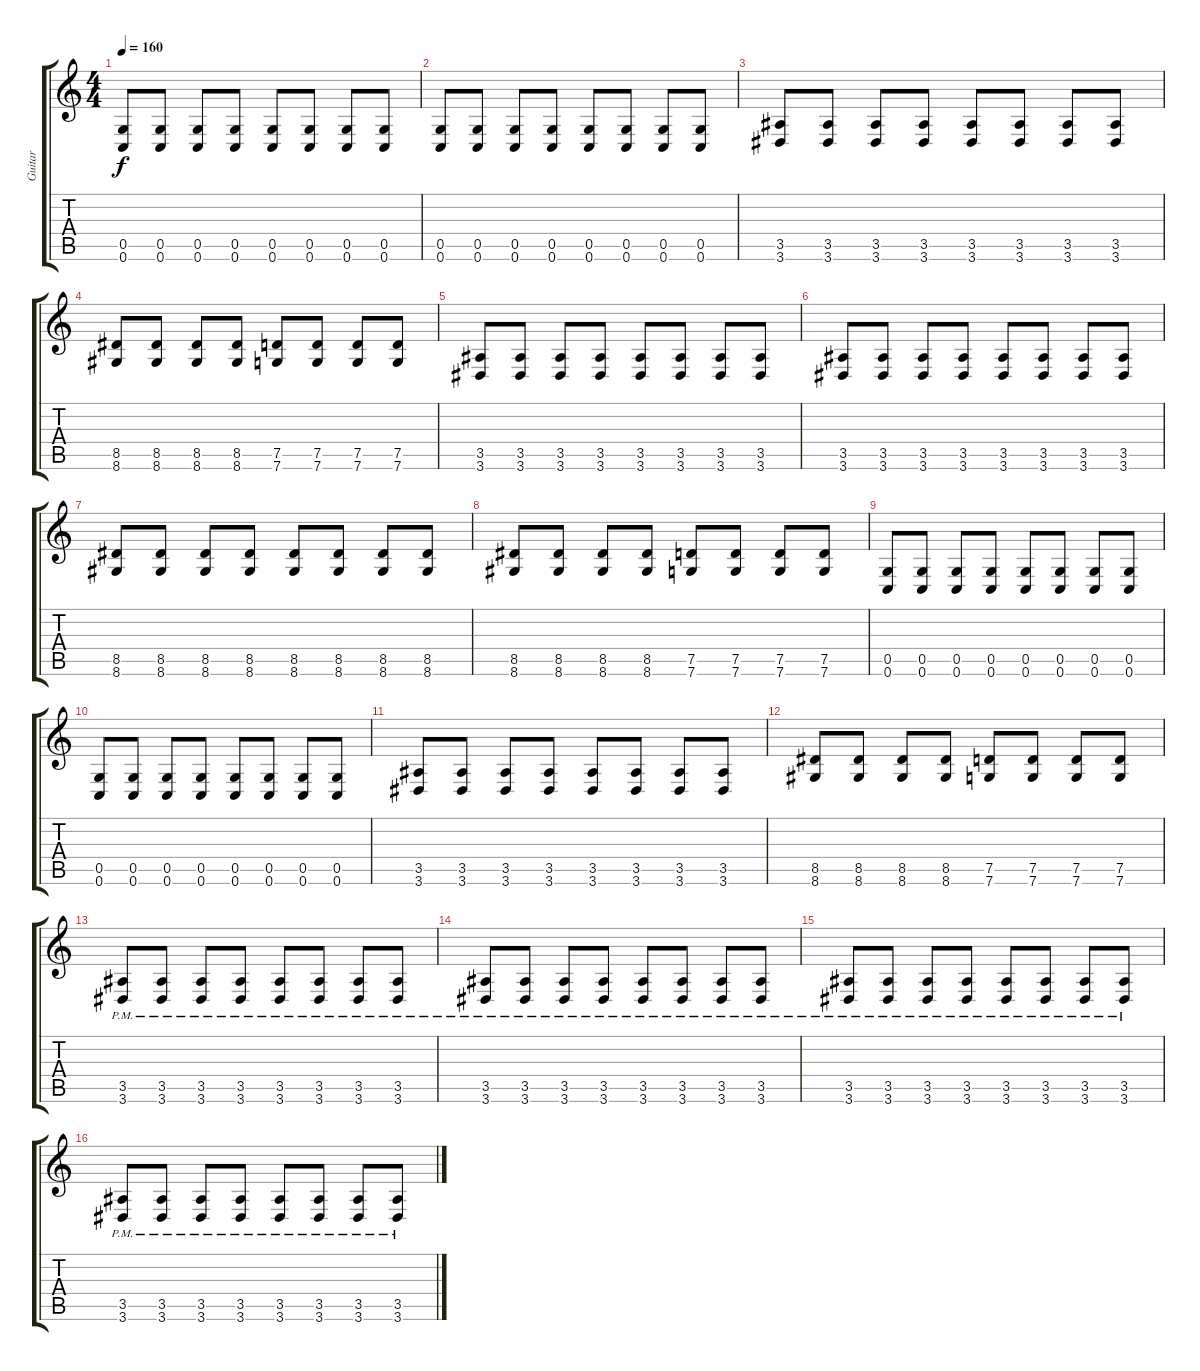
\track ("Guitar" "Guitar") {instrument distortionguitar}
\staff {score tabs}
\tuning (D4 A3 F3 C3 G2 C2) {hide}
\ts (4 4)
\tempo 160
\clef g2
\ks c
(0.5 0.6).8{dy f} (0.5 0.6).8 (0.5 0.6).8 (0.5 0.6).8 (0.5 0.6).8 (0.5 0.6).8 (0.5 0.6).8 (0.5 0.6).8 |
(0.5 0.6).8 (0.5 0.6).8 (0.5 0.6).8 (0.5 0.6).8 (0.5 0.6).8 (0.5 0.6).8 (0.5 0.6).8 (0.5 0.6).8 |
(3.5 3.6).8 (3.5 3.6).8 (3.5 3.6).8 (3.5 3.6).8 (3.5 3.6).8 (3.5 3.6).8 (3.5 3.6).8 (3.5 3.6).8 |
(8.5 8.6).8 (8.5 8.6).8 (8.5 8.6).8 (8.5 8.6).8 (7.5 7.6).8 (7.5 7.6).8 (7.5 7.6).8 (7.5 7.6).8 |
(3.5 3.6).8 (3.5 3.6).8 (3.5 3.6).8 (3.5 3.6).8 (3.5 3.6).8 (3.5 3.6).8 (3.5 3.6).8 (3.5 3.6).8 |
(3.5 3.6).8 (3.5 3.6).8 (3.5 3.6).8 (3.5 3.6).8 (3.5 3.6).8 (3.5 3.6).8 (3.5 3.6).8 (3.5 3.6).8 |
(8.5 8.6).8 (8.5 8.6).8 (8.5 8.6).8 (8.5 8.6).8 (8.5 8.6).8 (8.5 8.6).8 (8.5 8.6).8 (8.5 8.6).8 |
(8.5 8.6).8 (8.5 8.6).8 (8.5 8.6).8 (8.5 8.6).8 (7.5 7.6).8 (7.5 7.6).8 (7.5 7.6).8 (7.5 7.6).8 |
(0.5 0.6).8 (0.5 0.6).8 (0.5 0.6).8 (0.5 0.6).8 (0.5 0.6).8 (0.5 0.6).8 (0.5 0.6).8 (0.5 0.6).8 |
(0.5 0.6).8 (0.5 0.6).8 (0.5 0.6).8 (0.5 0.6).8 (0.5 0.6).8 (0.5 0.6).8 (0.5 0.6).8 (0.5 0.6).8 |
(3.5 3.6).8 (3.5 3.6).8 (3.5 3.6).8 (3.5 3.6).8 (3.5 3.6).8 (3.5 3.6).8 (3.5 3.6).8 (3.5 3.6).8 |
(8.5 8.6).8 (8.5 8.6).8 (8.5 8.6).8 (8.5 8.6).8 (7.5 7.6).8 (7.5 7.6).8 (7.5 7.6).8 (7.5 7.6).8 |
(3.5{pm} 3.6{pm}).8 (3.5{pm} 3.6{pm}).8 (3.5{pm} 3.6{pm}).8 (3.5{pm} 3.6{pm}).8 (3.5{pm} 3.6{pm}).8 (3.5{pm} 3.6{pm}).8 (3.5{pm} 3.6{pm}).8 (3.5{pm} 3.6{pm}).8 |
(3.5{pm} 3.6{pm}).8 (3.5{pm} 3.6{pm}).8 (3.5{pm} 3.6{pm}).8 (3.5{pm} 3.6{pm}).8 (3.5{pm} 3.6{pm}).8 (3.5{pm} 3.6{pm}).8 (3.5{pm} 3.6{pm}).8 (3.5{pm} 3.6{pm}).8 |
(3.5{pm} 3.6{pm}).8 (3.5{pm} 3.6{pm}).8 (3.5{pm} 3.6{pm}).8 (3.5{pm} 3.6{pm}).8 (3.5{pm} 3.6{pm}).8 (3.5{pm} 3.6{pm}).8 (3.5{pm} 3.6{pm}).8 (3.5{pm} 3.6{pm}).8 |
(3.5{pm} 3.6{pm}).8 (3.5{pm} 3.6{pm}).8 (3.5{pm} 3.6{pm}).8 (3.5{pm} 3.6{pm}).8 (3.5{pm} 3.6{pm}).8 (3.5{pm} 3.6{pm}).8 (3.5{pm} 3.6{pm}).8 (3.5{pm} 3.6{pm}).8
